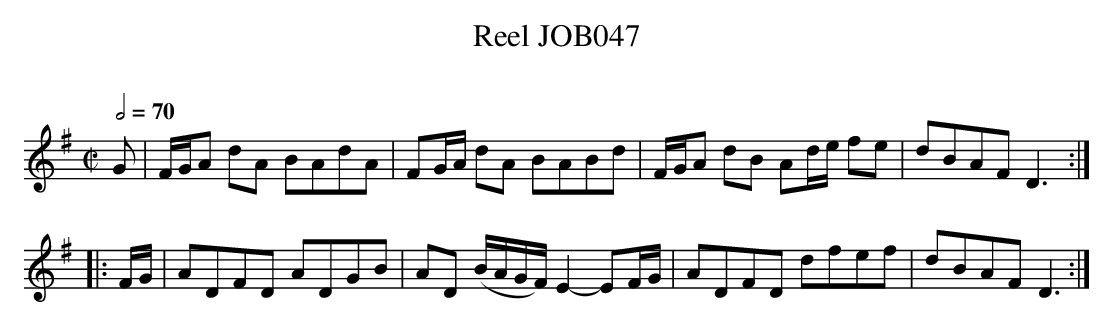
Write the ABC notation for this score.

X:1
T:Reel JOB047
M:C|
L:1/8
O:
Q:1/2=70
K:G
G|F/G/A dA BAdA|FG/A/ dA BABd|F/G/A dB Ad/e/ fe|dBAFD3:|
|:F/G/|ADFD ADGB|AD (B/A/G/F/) E2-EF/G/|ADFD dfef|dBAFD3:|
